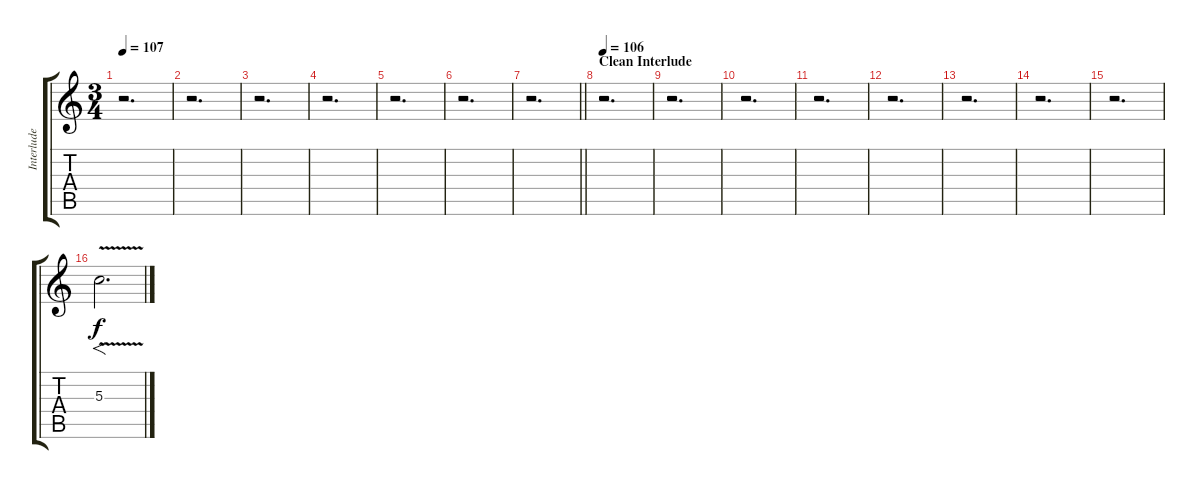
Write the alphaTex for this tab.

\track ("Interlude Lead" "Interlude ") {instrument distortionguitar}
\staff {score tabs}
\tuning (E4 B3 G3 D3 A2 E2) {hide}
\ts (3 4)
\tempo 107
\clef g2
\ks c
r.2{d dy f} |
r.2{d} |
r.2{d} |
r.2{d} |
r.2{d} |
r.2{d} |
\barLineRight lightlight
r.2{d} |
\section ("" "Clean Interlude")
\tempo 106
r.2{d} |
r.2{d} |
r.2{d} |
r.2{d} |
r.2{d} |
r.2{d} |
r.2{d} |
r.2{d} |
5.3{v}.2{f d volume 12 balance 2}
